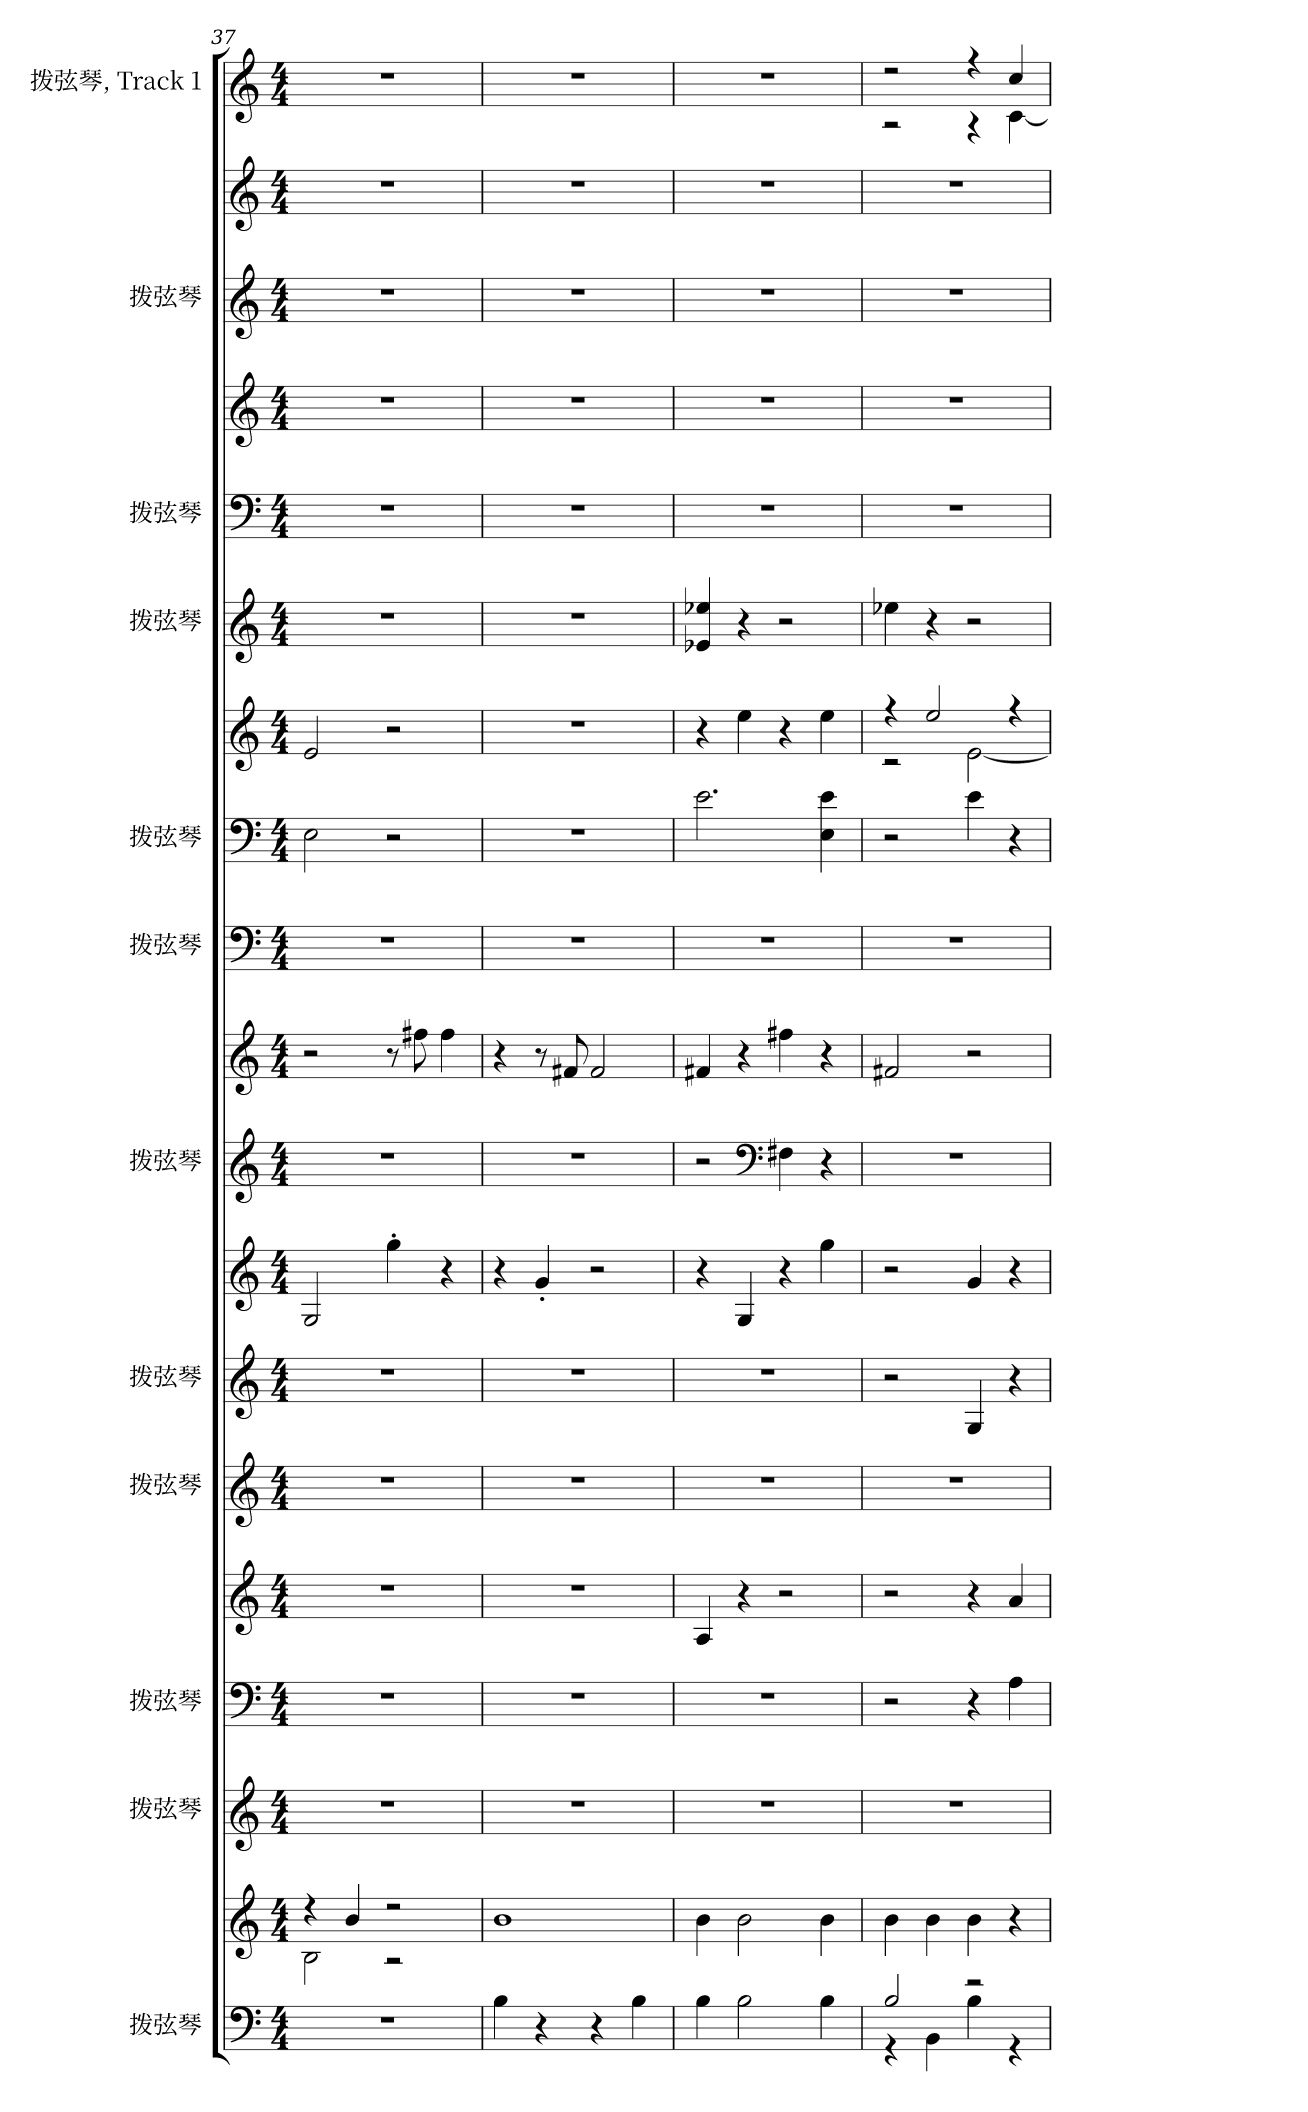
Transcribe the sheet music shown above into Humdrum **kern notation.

**kern	**kern	**kern	**kern	**kern	**kern	**kern	**kern	**kern	**kern	**kern	**kern	**kern	**kern	**kern	**kern	**kern	**kern	**kern
*part12	*part12	*part11	*part10	*part10	*part9	*part8	*part8	*part7	*part7	*part6	*part5	*part5	*part4	*part3	*part3	*part2	*part2	*part1
*staff19	*staff18	*staff17	*staff16	*staff15	*staff14	*staff13	*staff12	*staff11	*staff10	*staff9	*staff8	*staff7	*staff6	*staff5	*staff4	*staff3	*staff2	*staff1
*I"拨弦琴	*	*I"拨弦琴	*I"拨弦琴	*	*I"拨弦琴	*I"拨弦琴	*	*I"拨弦琴	*	*I"拨弦琴	*I"拨弦琴	*	*I"拨弦琴	*I"拨弦琴	*	*I"拨弦琴	*	*I"拨弦琴, Track 1
*clefF4	*clefG2	*clefG2	*clefF4	*clefG2	*clefG2	*clefG2	*clefG2	*clefG2	*clefG2	*clefF4	*clefF4	*clefG2	*clefG2	*clefF4	*clefG2	*clefG2	*clefG2	*clefG2
*k[]	*k[]	*k[]	*k[]	*k[]	*k[]	*k[]	*k[]	*k[]	*k[]	*k[]	*k[]	*k[]	*k[]	*k[]	*k[]	*k[]	*k[]	*k[]
*M4/4	*M4/4	*M4/4	*M4/4	*M4/4	*M4/4	*M4/4	*M4/4	*M4/4	*M4/4	*M4/4	*M4/4	*M4/4	*M4/4	*M4/4	*M4/4	*M4/4	*M4/4	*M4/4
=37	=37	=37	=37	=37	=37	=37	=37	=37	=37	=37	=37	=37	=37	=37	=37	=37	=37	=37
*	*^	*	*	*	*	*	*	*	*	*	*	*	*	*	*	*	*	*
1r	4r	2B\	1r	1r	1r	1r	1r	2G/	1r	2r	1r	2E\	2e/	1r	1r	1r	1r	1r	1r
.	4b/	.	.	.	.	.	.	.	.	.	.	.	.	.	.	.	.	.	.
.	2r	2r	.	.	.	.	.	4gg'\	.	8r	.	2r	2r	.	.	.	.	.	.
.	.	.	.	.	.	.	.	.	.	8ff#X\	.	.	.	.	.	.	.	.	.
.	.	.	.	.	.	.	.	4r	.	4ff#\	.	.	.	.	.	.	.	.	.
*	*v	*v	*	*	*	*	*	*	*	*	*	*	*	*	*	*	*	*	*
=38	=38	=38	=38	=38	=38	=38	=38	=38	=38	=38	=38	=38	=38	=38	=38	=38	=38	=38
4B\	1b	1r	1r	1r	1r	1r	4r	1r	4r	1r	1r	1r	1r	1r	1r	1r	1r	1r
4r	.	.	.	.	.	.	4g'/	.	8r	.	.	.	.	.	.	.	.	.
.	.	.	.	.	.	.	.	.	8f#X/	.	.	.	.	.	.	.	.	.
4r	.	.	.	.	.	.	2r	.	2f#/	.	.	.	.	.	.	.	.	.
4B\	.	.	.	.	.	.	.	.	.	.	.	.	.	.	.	.	.	.
=39	=39	=39	=39	=39	=39	=39	=39	=39	=39	=39	=39	=39	=39	=39	=39	=39	=39	=39
4B\	4b\	1r	1r	4A/	1r	1r	4r	2r	4f#X/	1r	2.e\	4r	4e-X/ 4ee-X/	1r	1r	1r	1r	1r
2B\	2b\	.	.	4r	.	.	4G/	.	4r	.	.	4ee\	4r	.	.	.	.	.
*	*	*	*	*	*	*	*	*clefF4	*	*	*	*	*	*	*	*	*	*
.	.	.	.	2r	.	.	4r	4F#X\	4ff#X\	.	.	4r	2r	.	.	.	.	.
4B\	4b\	.	.	.	.	.	4gg\	4r	4r	.	4E\ 4e\	4ee\	.	.	.	.	.	.
=40	=40	=40	=40	=40	=40	=40	=40	=40	=40	=40	=40	=40	=40	=40	=40	=40	=40	=40
*^	*	*	*	*	*	*	*	*	*	*	*	*^	*	*	*	*	*	*^
2B/	4r	4b\	1r	2r	2r	1r	2r	2r	1r	2f#X/	1r	2r	4r	2r	4ee-X\	1r	1r	1r	1r	2r	2r
.	4BB\	4b\	.	.	.	.	.	.	.	.	.	.	2ee/	.	4r	.	.	.	.	.	.
2r	4B\	4b\	.	4r	4r	.	4G/	4g/	.	2r	.	4e\	.	[2e\	2r	.	.	.	.	4r	4r
.	4r	4r	.	4A\	4a/	.	4r	4r	.	.	.	4r	4r	.	.	.	.	.	.	4cc/	[4c\
*v	*v	*	*	*	*	*	*	*	*	*	*	*	*v	*v	*	*	*	*	*	*v	*v
=	=	=	=	=	=	=	=	=	=	=	=	=	=	=	=	=	=	=
*-	*-	*-	*-	*-	*-	*-	*-	*-	*-	*-	*-	*-	*-	*-	*-	*-	*-	*-
